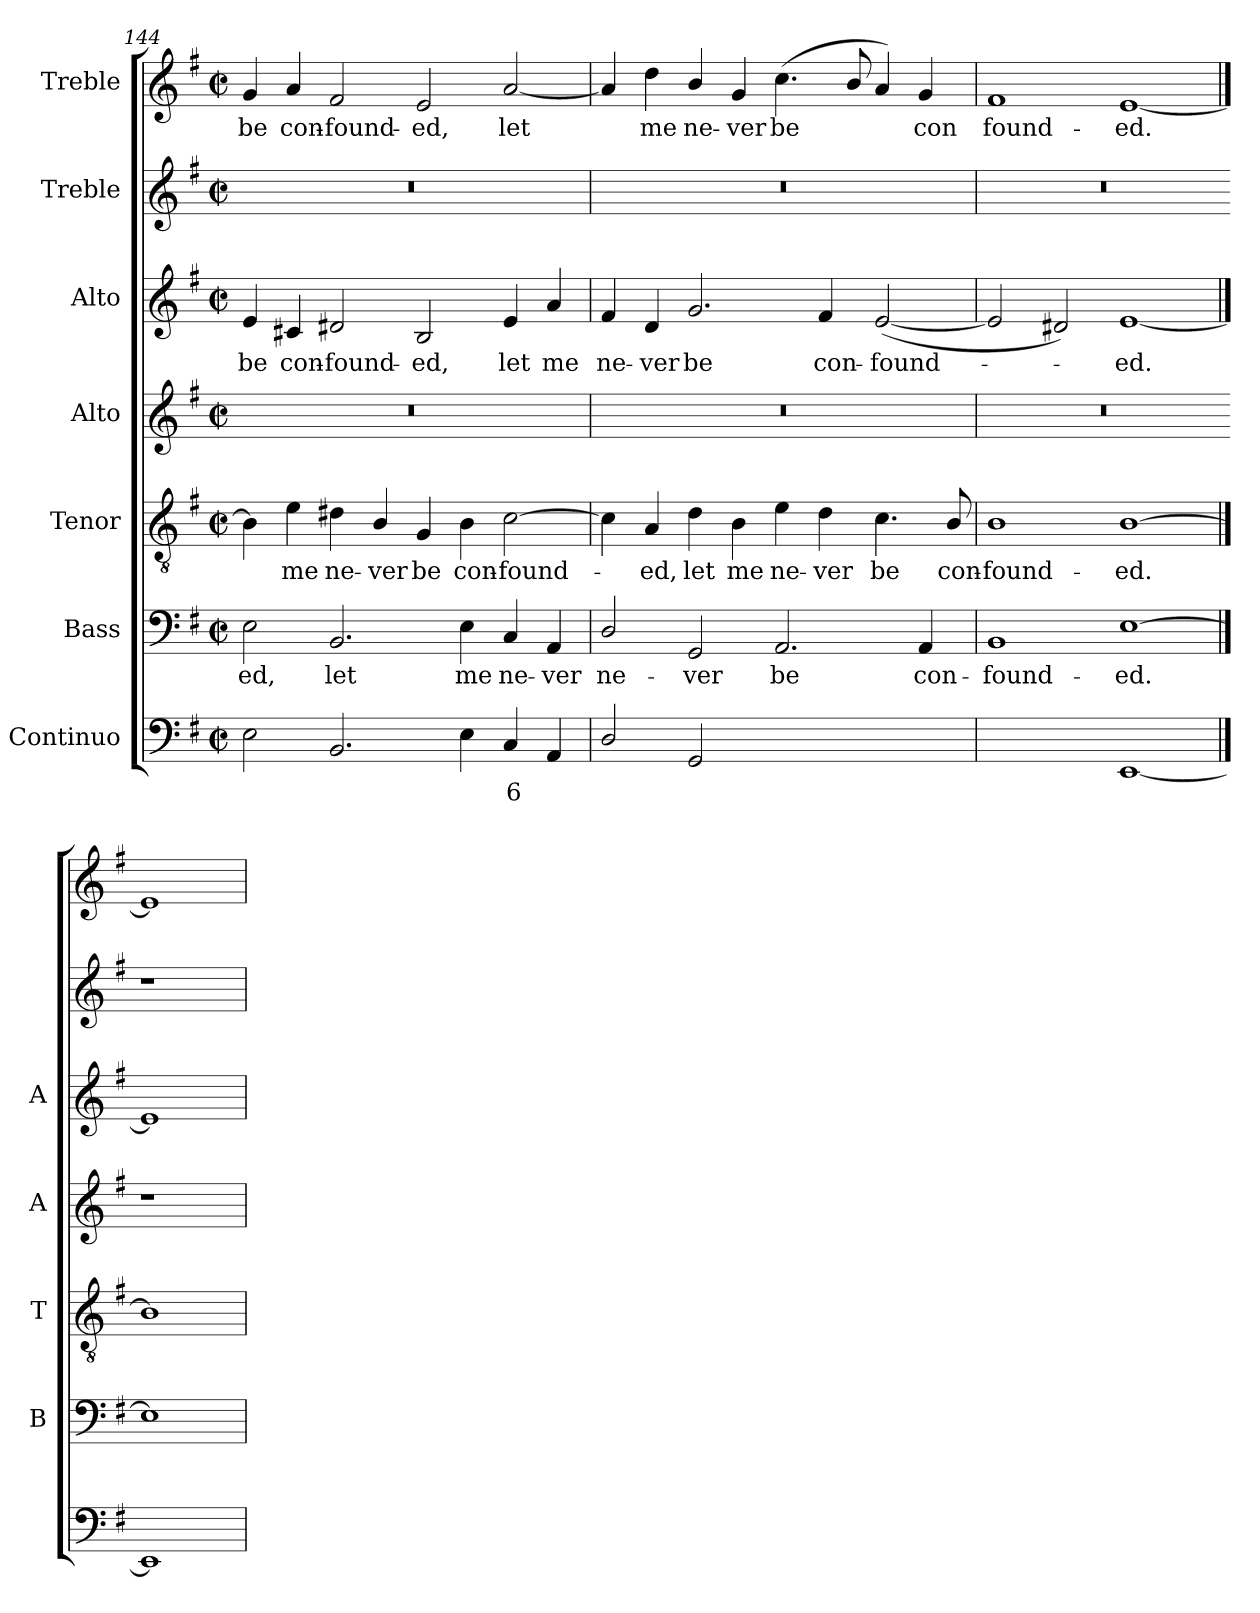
**kern	**text	**kern	**text	**kern	**text	**kern	**kern	**text	**kern	**kern	**text
*part7	*part7	*part6	*part6	*part5	*part5	*part4	*part3	*part3	*part2	*part1	*part1
*staff7	*staff7	*staff6	*staff6	*staff5	*staff5	*staff4	*staff3	*staff3	*staff2	*staff1	*staff1
*I"Continuo	*	*I"Bass	*	*I"Tenor	*	*I"Alto	*I"Alto	*	*I"Treble	*I"Treble	*
*	*	*I'B	*	*I'T	*	*I'A	*I'A	*	*	*	*
!!LO:LB:g=z
*clefF4	*	*clefF4	*	*clefGv2	*	*clefG2	*clefG2	*	*clefG2	*clefG2	*
*k[f#]	*	*k[f#]	*	*k[f#]	*	*k[f#]	*k[f#]	*	*k[f#]	*k[f#]	*
*G:	*	*G:	*	*G:	*	*G:	*G:	*	*G:	*G:	*
*M4/2	*	*M4/2	*	*M4/2	*	*M4/2	*M4/2	*	*M4/2	*M4/2	*
*met(c|)	*	*met(c|)	*	*met(c|)	*	*met(c|)	*met(c|)	*	*met(c|)	*met(c|)	*
=144	=144	=144	=144	=144	=144	=144	=144	=144	=144	=144	=144
!	!	!	!LO:LY:b	!	!	!	!	!LO:LY:b	!	!	!LO:LY:b
2E	.	2E	-ed,	4B]	.	0r	4e	be	0r	4g	be
!	!	!	!	!	!LO:LY:b	!	!	!LO:LY:b	!	!	!LO:LY:b
.	.	.	.	4e	me	.	4c#X	con-	.	4a	con-
!	!	!	!LO:LY:b	!	!LO:LY:b	!	!	!LO:LY:b	!	!	!LO:LY:b
2.BB	.	2.BB	let	4d#X	ne-	.	2d#X	-found-	.	2f#	-found-
!	!	!	!	!	!LO:LY:b	!	!	!	!	!	!
.	.	.	.	4B/	-ver	.	.	.	.	.	.
!	!	!	!	!	!LO:LY:b	!	!	!LO:LY:b	!	!	!LO:LY:b
.	.	.	.	4G	be	.	2B	-ed,	.	2e	-ed,
!	!	!	!LO:LY:b	!	!LO:LY:b	!	!	!	!	!	!
4E	.	4E	me	4B	con-	.	.	.	.	.	.
!	!LO:LY:b	!	!LO:LY:b	!	!LO:LY:b	!	!	!LO:LY:b	!	!	!LO:LY:b
4C	6	4C	ne-	[2c	-found-	.	4e	let	.	[2a	let
!	!	!	!LO:LY:b	!	!	!	!	!LO:LY:b	!	!	!
4AA	.	4AA	-ver	.	.	.	4a	me	.	.	.
=145	=145	=145	=145	=145	=145	=145	=145	=145	=145	=145	=145
!	!	!	!LO:LY:b	!	!	!	!	!LO:LY:b	!	!	!
2D/	.	2D/	ne-	4c]	.	0r	4f#	ne-	0r	4a]	.
!	!	!	!	!	!LO:LY:b	!	!	!LO:LY:b	!	!	!LO:LY:b
.	.	.	.	4A	ed,	.	4d	-ver	.	4dd	me
!	!	!	!LO:LY:b	!	!LO:LY:b	!	!	!LO:LY:b	!	!	!LO:LY:b
2GG	.	2GG	-ver	4d	let	.	2.g	be	.	4b/	ne-
!	!	!	!	!	!LO:LY:b	!	!	!	!	!	!LO:LY:b
.	.	.	.	4B	me	.	.	.	.	4g	-ver
!	!LO:LY:b	!	!LO:LY:b	!	!LO:LY:b	!	!	!	!	!	!LO:LY:b
[4AAyy	7	2.AA	be	4e	ne-	.	.	.	.	(<4.cc	be
!	!LO:LY:b	!	!	!	!LO:LY:b	!	!	!LO:LY:b	!	!	!
4AAyy_	6	.	.	4d	-ver	.	4f#	con-	.	.	.
.	.	.	.	.	.	.	.	.	.	8b/	.
!	!LO:LY:b	!	!	!	!LO:LY:b	!	!	!LO:LY:b	!	!	!
2AAyy]	5	.	.	4.c	be	.	(<[2e	-found-	.	4a)	.
!	!	!	!LO:LY:b	!	!	!	!	!	!	!	!LO:LY:b
.	.	4AA	con-	.	.	.	.	.	.	4g	con
!	!	!	!	!	!LO:LY:b	!	!	!	!	!	!
.	.	.	.	8B/	con-	.	.	.	.	.	.
=146	=146	=146	=146	=146	=146	=146	=146	=146	=146	=146	=146
!	!LO:LY:b	!	!LO:LY:b	!	!LO:LY:b	!	!	!	!	!	!LO:LY:b
[2BByy	4	1BB	-found-	1B	-found-	0r	2e]	.	0r	1f#	found-
!	!LO:LY:b	!	!	!	!	!	!	!	!	!	!
2BByy]	3	.	.	.	.	.	2d#X)	.	.	.	.
!	!	!	!LO:LY:b	!	!LO:LY:b	!	!	!LO:LY:b	!	!	!LO:LY:b
[1EE	.	[1E	-ed.	[1B	-ed.	.	[1e	ed.	.	[1e	-ed.
==147	==147	==147	==147	==147	==147	=147	==147	==147	=147	==147	==147
1EE]	.	1E]	.	1B]	.	1r	1e]	.	1r	1e]	.
=	=	=	=	=	=	=	=	=	=	=	=
*-	*-	*-	*-	*-	*-	*-	*-	*-	*-	*-	*-
